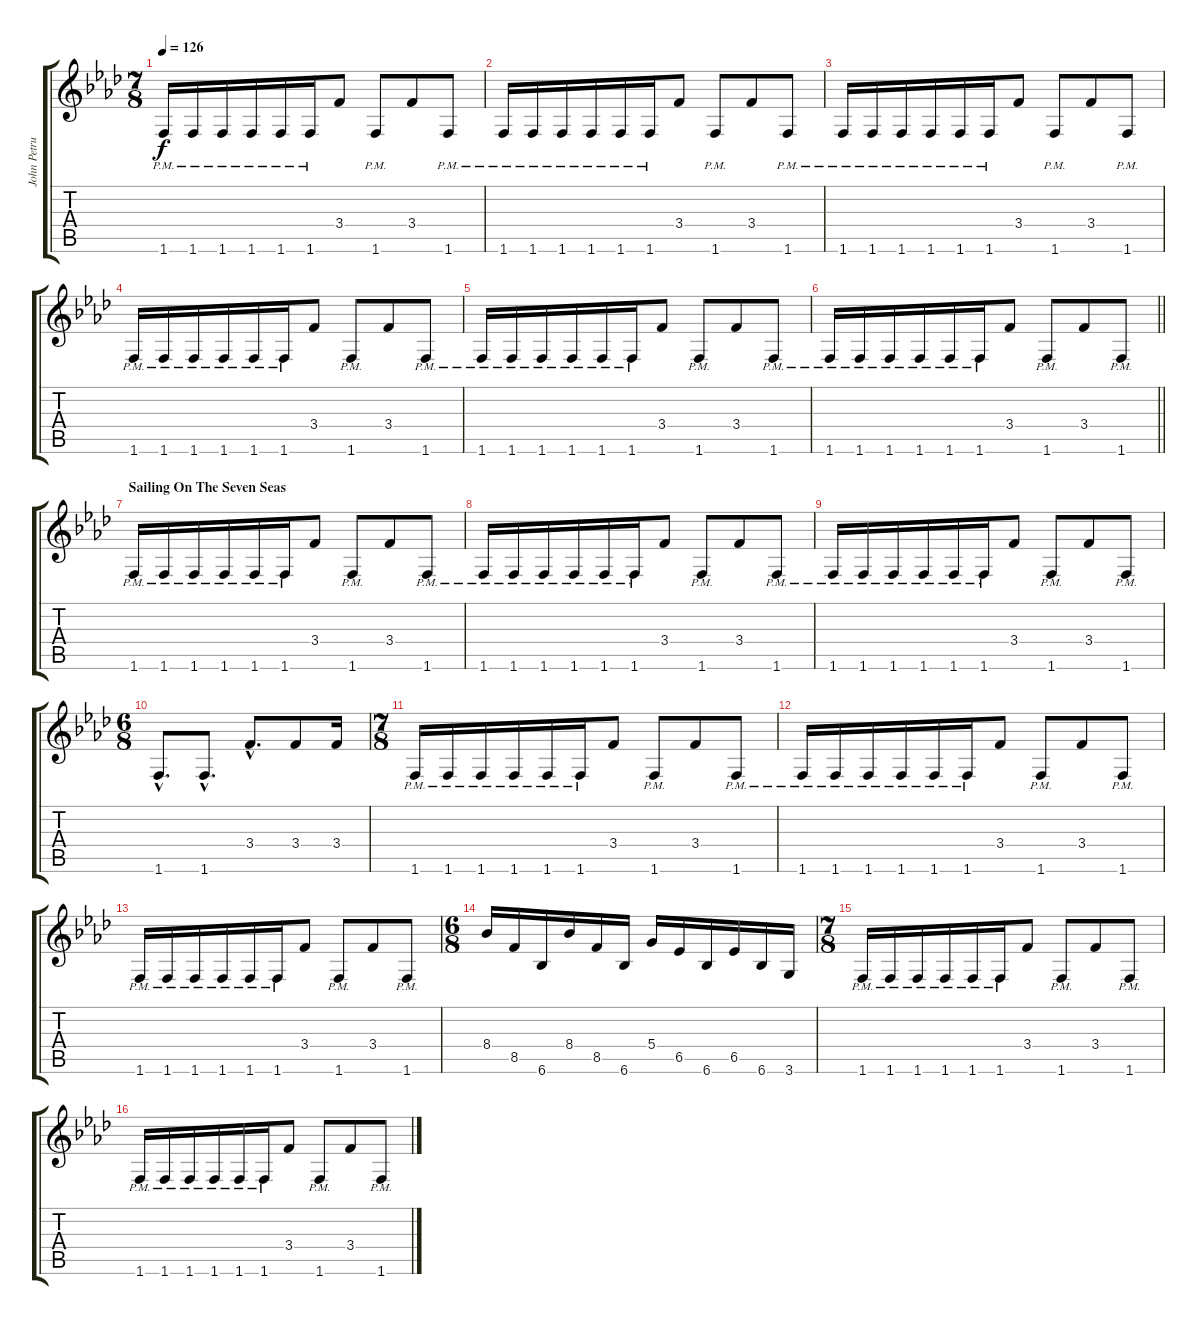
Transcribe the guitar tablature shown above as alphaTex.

\track ("John Petrucci" "John Petru") {instrument distortionguitar}
\staff {score tabs}
\tuning (E4 B3 G3 D3 A2 E2) {hide}
\ts (7 8)
\tempo 126
\clef g2
\ks ab
1.6{pm}.16{dy f} 1.6{pm}.16 1.6{pm}.16 1.6{pm}.16 1.6{pm}.16 1.6{pm}.16 3.4.8 1.6{pm}.8 3.4.8 1.6{pm}.8 |
1.6{pm}.16 1.6{pm}.16 1.6{pm}.16 1.6{pm}.16 1.6{pm}.16 1.6{pm}.16 3.4.8 1.6{pm}.8 3.4.8 1.6{pm}.8 |
1.6{pm}.16 1.6{pm}.16 1.6{pm}.16 1.6{pm}.16 1.6{pm}.16 1.6{pm}.16 3.4.8 1.6{pm}.8 3.4.8 1.6{pm}.8 |
1.6{pm}.16 1.6{pm}.16 1.6{pm}.16 1.6{pm}.16 1.6{pm}.16 1.6{pm}.16 3.4.8 1.6{pm}.8 3.4.8 1.6{pm}.8 |
1.6{pm}.16 1.6{pm}.16 1.6{pm}.16 1.6{pm}.16 1.6{pm}.16 1.6{pm}.16 3.4.8 1.6{pm}.8 3.4.8 1.6{pm}.8 |
\barLineRight lightlight
1.6{pm}.16 1.6{pm}.16 1.6{pm}.16 1.6{pm}.16 1.6{pm}.16 1.6{pm}.16 3.4.8 1.6{pm}.8 3.4.8 1.6{pm}.8 |
\section ("" "Sailing On The Seven Seas")
1.6{pm}.16 1.6{pm}.16 1.6{pm}.16 1.6{pm}.16 1.6{pm}.16 1.6{pm}.16 3.4.8 1.6{pm}.8 3.4.8 1.6{pm}.8 |
1.6{pm}.16 1.6{pm}.16 1.6{pm}.16 1.6{pm}.16 1.6{pm}.16 1.6{pm}.16 3.4.8 1.6{pm}.8 3.4.8 1.6{pm}.8 |
1.6{pm}.16 1.6{pm}.16 1.6{pm}.16 1.6{pm}.16 1.6{pm}.16 1.6{pm}.16 3.4.8 1.6{pm}.8 3.4.8 1.6{pm}.8 |
\ts (6 8)
1.6{hac}.8{d} 1.6{hac}.8{d} 3.4{hac}.8{d} 3.4.8 3.4.16 |
\ts (7 8)
1.6{pm}.16 1.6{pm}.16 1.6{pm}.16 1.6{pm}.16 1.6{pm}.16 1.6{pm}.16 3.4.8 1.6{pm}.8 3.4.8 1.6{pm}.8 |
1.6{pm}.16 1.6{pm}.16 1.6{pm}.16 1.6{pm}.16 1.6{pm}.16 1.6{pm}.16 3.4.8 1.6{pm}.8 3.4.8 1.6{pm}.8 |
1.6{pm}.16 1.6{pm}.16 1.6{pm}.16 1.6{pm}.16 1.6{pm}.16 1.6{pm}.16 3.4.8 1.6{pm}.8 3.4.8 1.6{pm}.8 |
\ts (6 8)
8.4.16 8.5.16 6.6.16 8.4.16 8.5.16 6.6.16 5.4.16 6.5.16 6.6.16 6.5.16 6.6.16 3.6.16 |
\ts (7 8)
1.6{pm}.16 1.6{pm}.16 1.6{pm}.16 1.6{pm}.16 1.6{pm}.16 1.6{pm}.16 3.4.8 1.6{pm}.8 3.4.8 1.6{pm}.8 |
1.6{pm}.16 1.6{pm}.16 1.6{pm}.16 1.6{pm}.16 1.6{pm}.16 1.6{pm}.16 3.4.8 1.6{pm}.8 3.4.8 1.6{pm}.8
